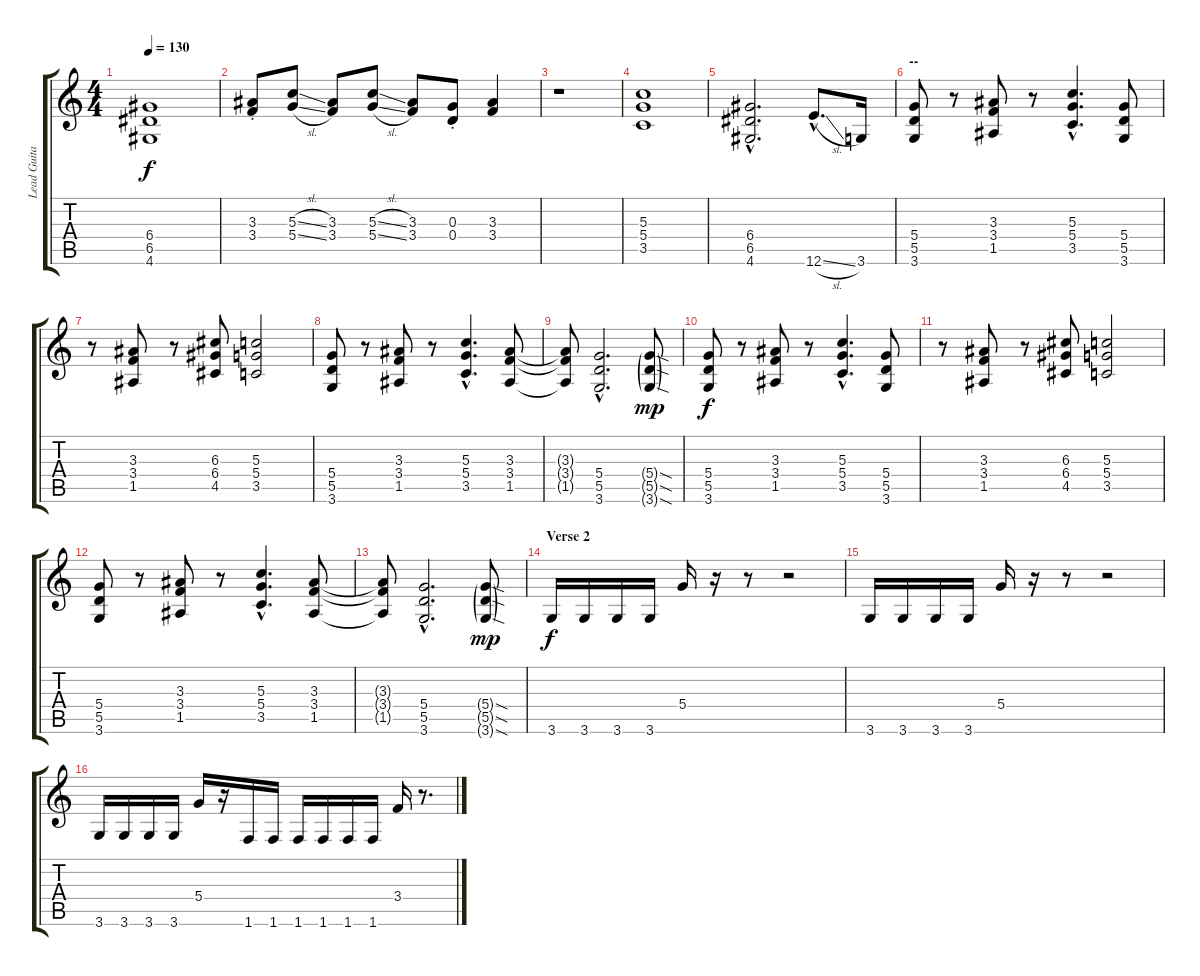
\track ("Lead Guitar" "Lead Guita") {instrument overdrivenguitar}
\staff {score tabs}
\tuning (E4 B3 G3 D3 A2 E2) {hide}
\ts (4 4)
\tempo 130
\clef g2
\ks c
(6.4 6.5 4.6).1{dy f} |
(3.3{st} 3.4{st}).8 (5.3{sl} 5.4{sl}).8 (3.3 3.4).8 (5.3{sl} 5.4{sl}).8 (3.3 3.4).8 (0.3{st} 0.4{st}).8 (3.3 3.4).4 |
r.1 |
(5.3 5.4 3.5).1 |
(6.4{hac} 6.5{hac} 4.6{hac}).2{d} 12.6{sl hac}.8{d} 3.6.16 |
\section ("" "--")
(5.4 5.5 3.6).8 r.8 (3.3 3.4 1.5).8 r.8 (5.3{hac} 5.4{hac} 3.5{hac}).4{d} (5.4 5.5 3.6).8 |
r.8 (3.3 3.4 1.5).8 r.8 (6.3 6.4 4.5).8 (5.3 5.4 3.5).2 |
(5.4 5.5 3.6).8 r.8 (3.3 3.4 1.5).8 r.8 (5.3{hac} 5.4{hac} 3.5{hac}).4{d} (3.3 3.4 1.5).8 |
(3.3{t} 3.4{t} 1.5{t}).8 (5.4{hac} 5.5{hac} 3.6{hac}).2{d} (5.4{sod g} 5.5{sod g} 3.6{sod g}).8{dy mp} |
(5.4 5.5 3.6).8{dy f} r.8 (3.3 3.4 1.5).8 r.8 (5.3{hac} 5.4{hac} 3.5{hac}).4{d} (5.4 5.5 3.6).8 |
r.8 (3.3 3.4 1.5).8 r.8 (6.3 6.4 4.5).8 (5.3 5.4 3.5).2 |
(5.4 5.5 3.6).8 r.8 (3.3 3.4 1.5).8 r.8 (5.3{hac} 5.4{hac} 3.5{hac}).4{d} (3.3 3.4 1.5).8 |
(3.3{t} 3.4{t} 1.5{t}).8 (5.4{hac} 5.5{hac} 3.6{hac}).2{d} (5.4{sod g} 5.5{sod g} 3.6{sod g}).8{dy mp} |
\section ("" "Verse 2")
3.6.16{dy f} 3.6.16 3.6.16 3.6.16 5.4.16 r.16 r.8 r.2 |
3.6.16 3.6.16 3.6.16 3.6.16 5.4.16 r.16 r.8 r.2 |
3.6.16 3.6.16 3.6.16 3.6.16 5.4.16 r.16 1.6.16 1.6.16 1.6.16 1.6.16 1.6.16 1.6.16 3.4.16 r.8{d}
